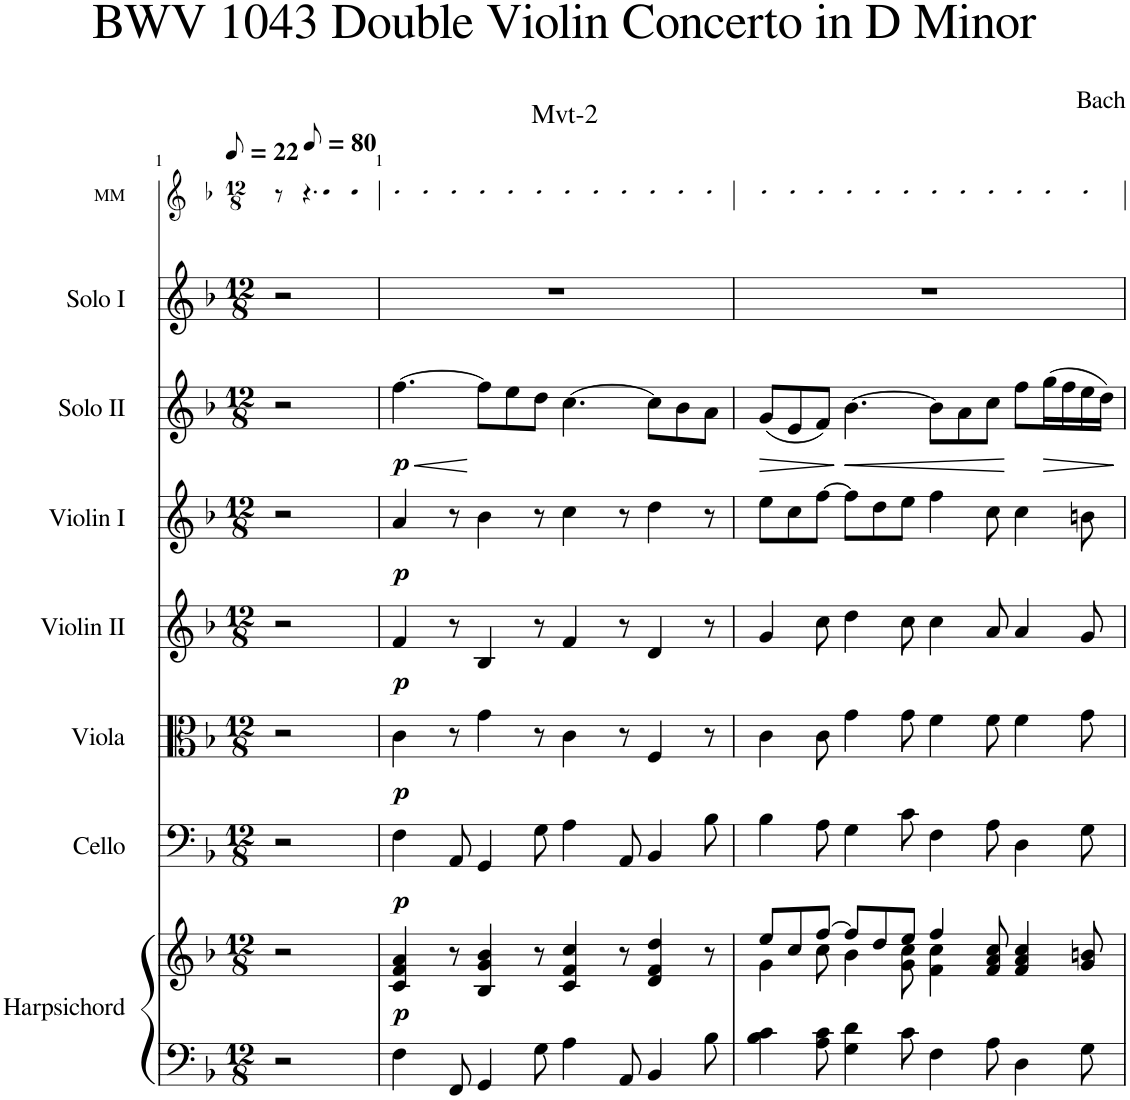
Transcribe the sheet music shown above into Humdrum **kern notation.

**kern	**kern	**dynam	**kern	**dynam	**kern	**dynam	**kern	**dynam	**kern	**dynam	**kern	**dynam	**kern	**kern
*part8	*part8	*part8	*part7	*part7	*part6	*part6	*part5	*part5	*part4	*part4	*part3	*part3	*part2	*part1
*staff9	*staff8	*staff8/9	*staff7	*staff7	*staff6	*staff6	*staff5	*staff5	*staff4	*staff4	*staff3	*staff3	*staff2	*staff1
*I"Harpsichord	*	*	*I"Cello	*	*I"Viola	*	*I"Violin II	*	*I"Violin I	*	*I"Solo II	*	*I"Solo I	*I"MM
*I'Hch	*	*	*I'Cello	*	*I'Vla	*	*I'Vln II	*	*I'Vln I	*	*I'Solo II	*	*I'Solo I	*I'MM
*	*	*	*	*	*	*	*	*	*	*	*	*	*	*stria5
*clefF4	*clefG2	*	*clefF4	*	*clefC3	*	*clefG2	*	*clefG2	*	*clefG2	*	*clefG2	*clefG2
*k[b-]	*k[b-]	*	*k[b-]	*	*k[b-]	*	*k[b-]	*	*k[b-]	*	*k[b-]	*	*k[b-]	*k[b-]
*M12/8	*M12/8	*	*M12/8	*	*M12/8	*	*M12/8	*	*M12/8	*	*M12/8	*	*M12/8	*M12/8
*MM11	*MM11	*	*MM11	*	*MM11	*	*MM11	*	*MM11	*	*MM11	*	*MM11	*MM11
=1	=1	=1	=1	=1	=1	=1	=1	=1	=1	=1	=1	=1	=1	=1
2r	2r	.	2r	.	2r	.	2r	.	2r	.	2r	.	2r	8r
*	*	*	*	*	*	*	*	*	*	*	*	*	*	*MM40
.	.	.	.	.	.	.	.	.	.	.	.	.	.	4.r
4ryy	4ryy	.	4ryy	.	4ryy	.	4ryy	.	4ryy	.	4ryy	.	4ryy	8cc!L
.	.	.	.	.	.	.	.	.	.	.	.	.	.	8cc!J
=1	=1	=1	=1	=1	=1	=1	=1	=1	=1	=1	=1	=1	=1	=1
!	!	!LO:DY:b	!	!LO:DY:b	!	!LO:DY:b	!	!LO:DY:b	!	!LO:DY:b	!	!LO:HP:b	!	!
!	!	!	!	!	!	!	!	!	!	!	!	!LO:DY:n=1:b	!	!
4F\	4c/ 4f/ 4a/	p	4F\	p	4c\	p	4f/	p	4a/	p	[4.ff\	< p	1.r	8cc!L
.	.	.	.	.	.	.	.	.	.	.	.	.	.	8cc!
8FF/	8r	.	8AA/	.	8r	.	8r	.	8r	.	.	.	.	8cc!J
4GG/	4B-/ 4g/ 4b-/	.	4GG/	.	4g\	.	4B-/	.	4b-\	.	8ff\L]	[	.	8cc!L
.	.	.	.	.	.	.	.	.	.	.	8ee\	.	.	8cc!
8G\	8r	.	8G\	.	8r	.	8r	.	8r	.	8dd\J	.	.	8cc!J
4A\	4c/ 4f/ 4cc/	.	4A\	.	4c\	.	4f/	.	4cc\	.	[4.cc\	.	.	8cc!L
.	.	.	.	.	.	.	.	.	.	.	.	.	.	8cc!
8AA/	8r	.	8AA/	.	8r	.	8r	.	8r	.	.	.	.	8cc!J
4BB-/	4d/ 4f/ 4dd/	.	4BB-/	.	4F/	.	4d/	.	4dd\	.	8cc\L]	.	.	8cc!L
.	.	.	.	.	.	.	.	.	.	.	8b-\	.	.	8cc!
8B-\	8r	.	8B-\	.	8r	.	8r	.	8r	.	8a\J	.	.	8cc!J
=2	=2	=2	=2	=2	=2	=2	=2	=2	=2	=2	=2	=2	=2	=2
*	*^	*	*	*	*	*	*	*	*	*	*	*	*	*
!	!	!	!	!	!	!	!	!	!	!	!	!	!LO:HP:b	!	!
4B-\ 4c\	8ee/L	4g\	.	4B-\	.	4c\	.	4g/	.	8ee\L	.	(8g/L	>	1.r	8cc!L
.	8cc/	.	.	.	.	.	.	.	.	8cc\	.	8e/	.	.	8cc!
8A\ 8c\	[8ff/J	8cc\	.	8A\	.	8c\	.	8cc\	.	[8ff\J	.	8f/J)	.	.	8cc!J
!	!	!	!	!	!	!	!	!	!	!	!	!	!LO:HP:n=1:b	!	!
4G\ 4d\	8ff/L]	4b-\	.	4G\	.	4g\	.	4dd\	.	8ff\L]	.	[4.b-\	] <	.	8cc!L
.	8dd/	.	.	.	.	.	.	.	.	8dd\	.	.	.	.	8cc!
8c\	8ee/J	8g\ 8cc\	.	8c\	.	8g\	.	8cc\	.	8ee\J	.	.	.	.	8cc!J
4F\	4ff/	4f\ 4cc\	.	4F\	.	4f\	.	4cc\	.	4ff\	.	8b-\L]	.	.	8cc!L
.	.	.	.	.	.	.	.	.	.	.	.	8a\	.	.	8cc!
8A\	8f/ 8a/ 8cc/	2ryy	.	8A\	.	8f\	.	8a/	.	8cc\	.	8cc\J	.	.	8cc!J
4D\	4f/ 4a/ 4cc/	.	.	4D\	.	4f\	.	4a/	.	4cc\	.	8ff\L	[	.	8cc!L
!	!	!	!	!	!	!	!	!	!	!	!	!	!LO:HP:b	!	!
.	.	.	.	.	.	.	.	.	.	.	.	(16gg\L	>	.	8cc!
.	.	.	.	.	.	.	.	.	.	.	.	16ff\	.	.	.
8G\	8g/ 8bn/	.	.	8G\	.	8g\	.	8g/	.	8bn\	.	16ee\	.	.	8cc!J
.	.	.	.	.	.	.	.	.	.	.	.	16dd\JJ)	.	.	.
*	*v	*v	*	*	*	*	*	*	*	*	*	*	*	*	*
.	.	.	.	.	.	.	.	.	.	.	.	]	.	.
=	=	=	=	=	=	=	=	=	=	=	=	=	=	=
*-	*-	*-	*-	*-	*-	*-	*-	*-	*-	*-	*-	*-	*-	*-
